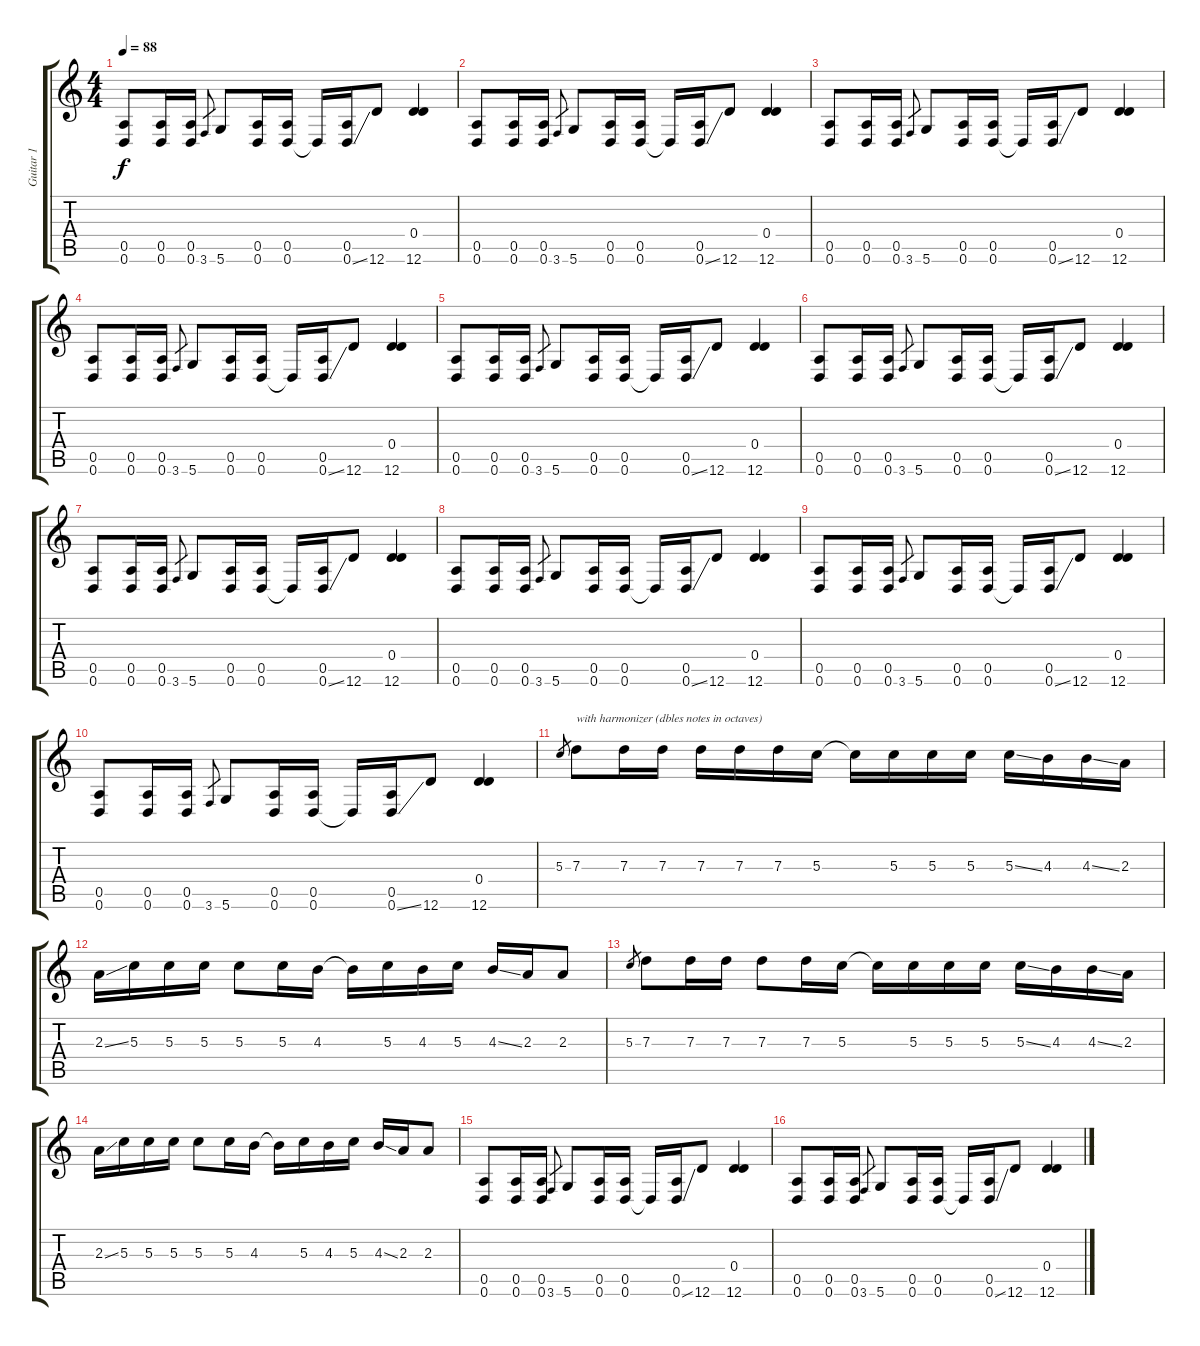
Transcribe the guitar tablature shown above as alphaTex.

\track ("Guitar 1" "Guitar 1") {instrument overdrivenguitar}
\staff {score tabs}
\tuning (E4 B3 G3 D3 A2 D2) {hide}
\ts (4 4)
\tempo 88
\clef g2
\ks c
(0.5 0.6).8{dy f} (0.5 0.6).16 (0.5 0.6).16 3.6.8{gr} 5.6.8 (0.5 0.6).16 (0.5 0.6).16 0.6{t}.16 (0.5 0.6{ss}).16 12.6.8 (0.4 12.6).4 |
(0.5 0.6).8 (0.5 0.6).16 (0.5 0.6).16 3.6.8{gr} 5.6.8 (0.5 0.6).16 (0.5 0.6).16 0.6{t}.16 (0.5 0.6{ss}).16 12.6.8 (0.4 12.6).4 |
(0.5 0.6).8 (0.5 0.6).16 (0.5 0.6).16 3.6.8{gr} 5.6.8 (0.5 0.6).16 (0.5 0.6).16 0.6{t}.16 (0.5 0.6{ss}).16 12.6.8 (0.4 12.6).4 |
(0.5 0.6).8 (0.5 0.6).16 (0.5 0.6).16 3.6.8{gr} 5.6.8 (0.5 0.6).16 (0.5 0.6).16 0.6{t}.16 (0.5 0.6{ss}).16 12.6.8 (0.4 12.6).4 |
(0.5 0.6).8 (0.5 0.6).16 (0.5 0.6).16 3.6.8{gr} 5.6.8 (0.5 0.6).16 (0.5 0.6).16 0.6{t}.16 (0.5 0.6{ss}).16 12.6.8 (0.4 12.6).4 |
(0.5 0.6).8 (0.5 0.6).16 (0.5 0.6).16 3.6.8{gr} 5.6.8 (0.5 0.6).16 (0.5 0.6).16 0.6{t}.16 (0.5 0.6{ss}).16 12.6.8 (0.4 12.6).4 |
(0.5 0.6).8 (0.5 0.6).16 (0.5 0.6).16 3.6.8{gr} 5.6.8 (0.5 0.6).16 (0.5 0.6).16 0.6{t}.16 (0.5 0.6{ss}).16 12.6.8 (0.4 12.6).4 |
(0.5 0.6).8 (0.5 0.6).16 (0.5 0.6).16 3.6.8{gr} 5.6.8 (0.5 0.6).16 (0.5 0.6).16 0.6{t}.16 (0.5 0.6{ss}).16 12.6.8 (0.4 12.6).4 |
(0.5 0.6).8 (0.5 0.6).16 (0.5 0.6).16 3.6.8{gr} 5.6.8 (0.5 0.6).16 (0.5 0.6).16 0.6{t}.16 (0.5 0.6{ss}).16 12.6.8 (0.4 12.6).4 |
(0.5 0.6).8 (0.5 0.6).16 (0.5 0.6).16 3.6.8{gr} 5.6.8 (0.5 0.6).16 (0.5 0.6).16 0.6{t}.16 (0.5 0.6{ss}).16 12.6.8 (0.4 12.6).4 |
5.3.8{gr} 7.3.8{txt "with harmonizer (dbles notes in octaves)"} 7.3.16 7.3.16 7.3.16 7.3.16 7.3.16 5.3.16 5.3{t}.16 5.3.16 5.3.16 5.3.16 5.3{ss}.16 4.3.16 4.3{ss}.16 2.3.16 |
2.3{ss}.16 5.3.16 5.3.16 5.3.16 5.3.8 5.3.16 4.3.16 4.3{t}.16 5.3.16 4.3.16 5.3.16 4.3{ss}.16 2.3.16 2.3.8 |
5.3.8{gr} 7.3.8 7.3.16 7.3.16 7.3.8 7.3.16 5.3.16 5.3{t}.16 5.3.16 5.3.16 5.3.16 5.3{ss}.16 4.3.16 4.3{ss}.16 2.3.16 |
2.3{ss}.16 5.3.16 5.3.16 5.3.16 5.3.8 5.3.16 4.3.16 4.3{t}.16 5.3.16 4.3.16 5.3.16 4.3{ss}.16 2.3.16 2.3.8 |
(0.5 0.6).8 (0.5 0.6).16 (0.5 0.6).16 3.6.8{gr} 5.6.8 (0.5 0.6).16 (0.5 0.6).16 0.6{t}.16 (0.5 0.6{ss}).16 12.6.8 (0.4 12.6).4 |
(0.5 0.6).8 (0.5 0.6).16 (0.5 0.6).16 3.6.8{gr} 5.6.8 (0.5 0.6).16 (0.5 0.6).16 0.6{t}.16 (0.5 0.6{ss}).16 12.6.8 (0.4 12.6).4
